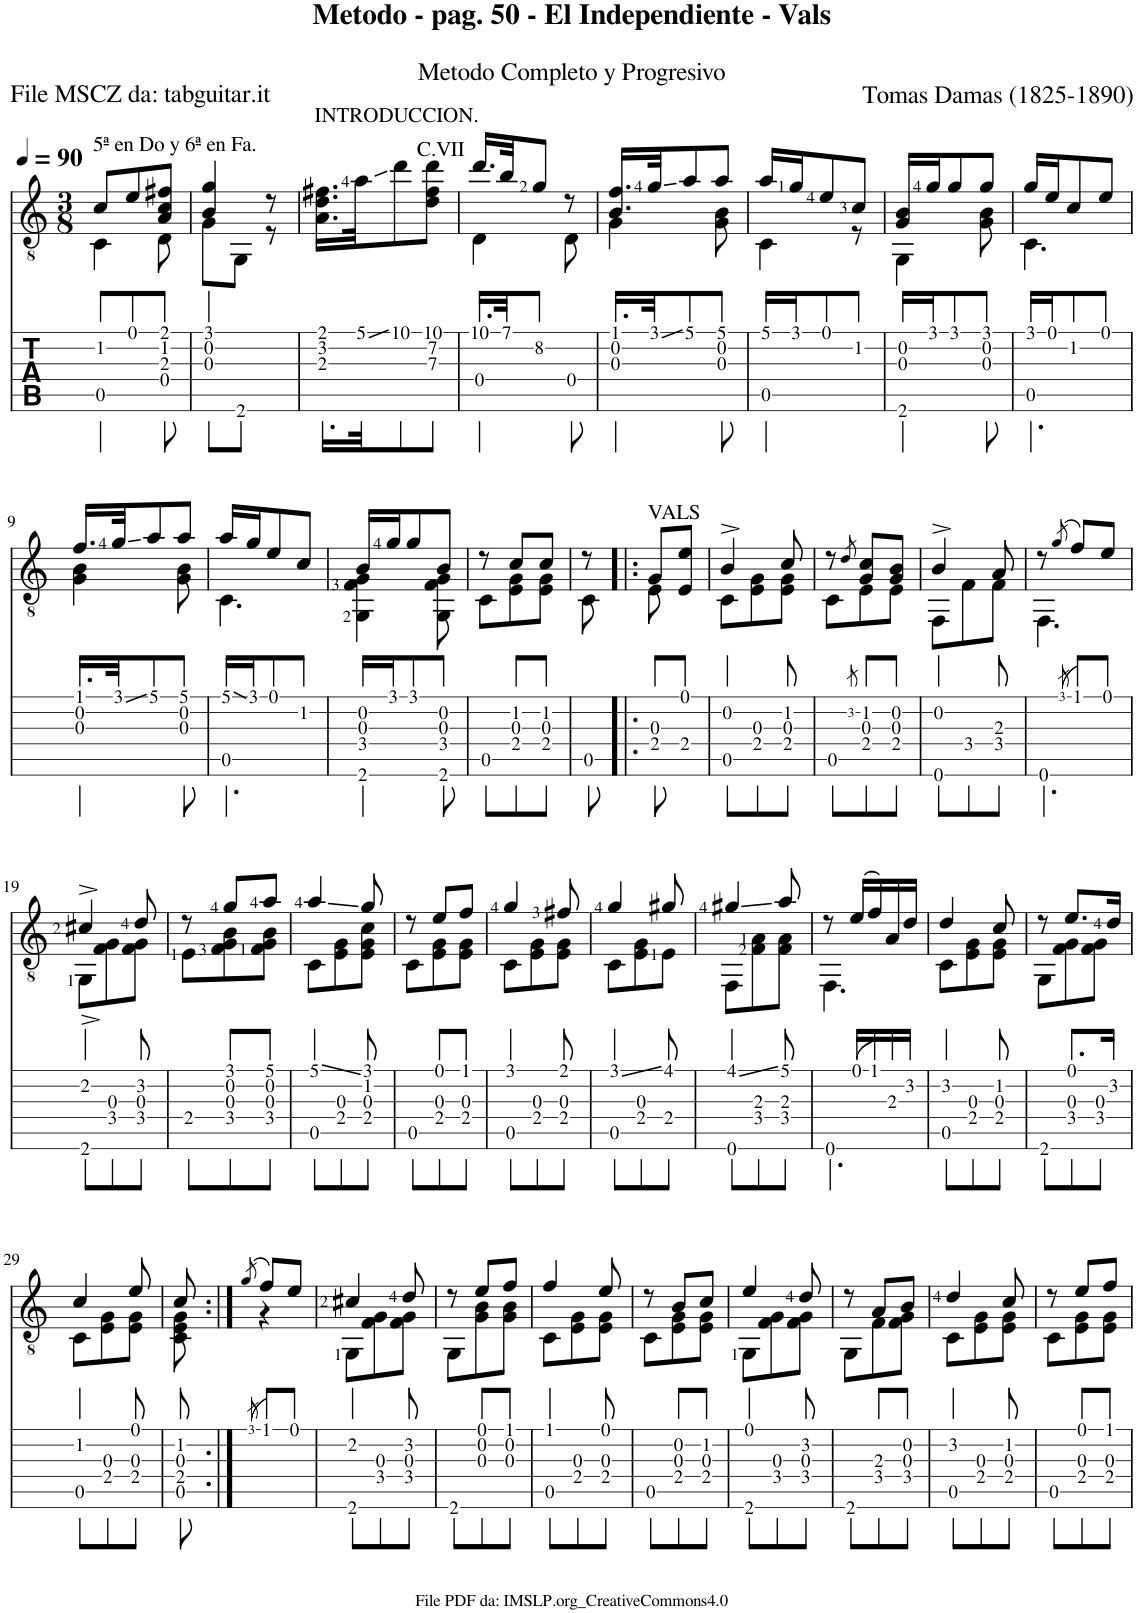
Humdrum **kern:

**kern	**kern
*part2	*part1
*staff2	*staff1
*I"Chitarra classica (Intavolatura)	*I"Guitar
*stria6	*
*	*clefGv2
*	*Trd-7c-12
*k[]	*k[]
*M3/8	*M3/8
*MM90	*MM90
=1	=1
*^	*^
!	!	!LO:TX:a:t=5ª en Do y 6ª en Fa.	!
8c/L	4C\	8c/L	4C\
8e/	.	8e/	.
8A/ 8c/ 8f#X/J	8D\	8A/ 8c/ 8f#X/J	8D\
=2	=2	=2	=2
4B/ 4g/	8G\L	4B/ 4g/	8G\L
.	8GG\J	.	8GG\J
8r	8r	8r	8r
=3	=3	=3	=3
!	!	!LO:TX:a:t=INTRODUCCION.	!
*v	*v	*	*
*	*v	*v
16.A\ 16.d\ 16.f#X\LL	16.A\ 16.d\ 16.f#X\LL
32a\JK	32a\JK
8dd\	8dd\
!	!LO:TX:a:t=C.VII
8d\ 8f#\ 8dd\J	8d\ 8f#\ 8dd\J
=4	=4
*^	*^
16.dd/LL	4D\	16.dd/LL	4D\
32b/JK	.	32b/JK	.
8g/J	.	8g/J	.
8r	8D\	8r	8D\
=5	=5	=5	=5
16.B/ 16.f/LL	4G\	16.B/ 16.f/LL	4G\
32g/JK	.	32g/JK	.
8a/	.	8a/	.
8a/J	8G\ 8B\	8a/J	8G\ 8B\
=6	=6	=6	=6
16a/LL	4C\	16a/LL	4C\
16g/J	.	16g/J	.
8e/	.	8e/	.
8c/J	8r	8c/J	8r
=7	=7	=7	=7
16G/ 16B/LL	4GG\	16G/ 16B/LL	4GG\
16g/J	.	16g/J	.
8g/	.	8g/	.
8g/J	8G\ 8B\	8g/J	8G\ 8B\
=8	=8	=8	=8
16g/LL	4.C\	16g/LL	4.C\
16e/J	.	16e/J	.
8c/	.	8c/	.
8e/J	.	8e/J	.
!!LO:LB:g=z	!!
=9	=9	=9	=9
16.f/LL	4G\ 4B\	16.f/LL	4G\ 4B\
32g/JK	.	32g/JK	.
8a/	.	8a/	.
8a/J	8G\ 8B\	8a/J	8G\ 8B\
=10	=10	=10	=10
16a/LL	4.C\	16a/LL	4.C\
16g/J	.	16g/J	.
8e/	.	8e/	.
8c/J	.	8c/J	.
=11	=11	=11	=11
16B/LL	4GG\ 4F\ 4G\	16B/LL	4GG\ 4F\ 4G\
16g/J	.	16g/J	.
8g/	.	8g/	.
8B/J	8GG\ 8F\ 8G\	8B/J	8GG\ 8F\ 8G\
=12	=12	=12	=12
8r	8C\L	8r	8C\L
8c/L	8E\ 8G\	8c/L	8E\ 8G\
8c/J	8E\ 8G\J	8c/J	8E\ 8G\J
=13	=13	=13	=13
8r	8C\	8r	8C\
=14!|:	=14!|:	=14!|:	=14!|:
!	!	!LO:TX:a:t=VALS	!
8G/L	8E\	8G/L	8E\
8E/ 8e/J	8ryy	8E/ 8e/J	8ryy
=15	=15	=15	=15
4B/	8C\L	4B^/	8C\L
.	8E\ 8G\	.	8E\ 8G\
8c/	8E\ 8G\J	8c/	8E\ 8G\J
=16	=16	=16	=16
8r	8C\L	8r	8C\L
8qd/	.	8qd/	.
8G/ 8c/L	8E\	8G/ 8c/L	8E\
8G/ 8B/J	8E\J	8G/ 8B/J	8E\J
=17	=17	=17	=17
4B/	8FF\L	4B^/	8FF\L
.	8F\	.	8F\
8A/	8F\J	8A/	8F\J
=18	=18	=18	=18
8r	4.FF\	8r	4.FF\
(8qg/	.	(8qg/	.
8f/L)	.	8f/L)	.
8e/J	.	8e/J	.
!!LO:LB:g=z	!!
=19	=19	=19	=19
4c#X^/	8GG\L	4c#X^/	8GG\L
.	8F\ 8G\	.	8F\ 8G\
8d/	8F\ 8G\J	8d/	8F\ 8G\J
=20	=20	=20	=20
8r	8E\L	8r	8E\L
8g/L	8F\ 8G\ 8B\	8g/L	8F\ 8G\ 8B\
8a/J	8F\ 8G\ 8B\J	8a/J	8F\ 8G\ 8B\J
=21	=21	=21	=21
4a/	8C\L	4a/	8C\L
.	8E\ 8G\	.	8E\ 8G\
8g/	8E\ 8G\ 8c\J	8g/	8E\ 8G\ 8c\J
=22	=22	=22	=22
8r	8C\L	8r	8C\L
8e/L	8E\ 8G\	8e/L	8E\ 8G\
8f/J	8E\ 8G\J	8f/J	8E\ 8G\J
=23	=23	=23	=23
4g/	8C\L	4g/	8C\L
.	8E\ 8G\	.	8E\ 8G\
8f#X/	8E\ 8G\J	8f#X/	8E\ 8G\J
=24	=24	=24	=24
4g/	8C\L	4g/	8C\L
.	8E\ 8G\	.	8E\ 8G\
8g#X/	8E\J	8g#X/	8E\J
=25	=25	=25	=25
4g#X/	8FF\L	4g#X/	8FF\L
.	8F\ 8A\	.	8F\ 8A\
8a/	8F\ 8A\J	8a/	8F\ 8A\J
=26	=26	=26	=26
8r	4.FF\	8r	4.FF\
(16e/LL	.	(16e/LL	.
16f/)	.	16f/)	.
16A/	.	16A/	.
16d/JJ	.	16d/JJ	.
=27	=27	=27	=27
4d/	8C\L	4d/	8C\L
.	8E\ 8G\	.	8E\ 8G\
8c/	8E\ 8G\J	8c/	8E\ 8G\J
=28	=28	=28	=28
8r	8GG\L	8r	8GG\L
8.e/L	8F\ 8G\	8.e/L	8F\ 8G\
.	8F\ 8G\J	.	8F\ 8G\J
16d/Jk	.	16d/Jk	.
!!LO:LB:g=z	!!
=29	=29	=29	=29
4c/	8C\L	4c/	8C\L
.	8E\ 8G\	.	8E\ 8G\
8e/	8E\ 8G\J	8e/	8E\ 8G\J
=30	=30	=30	=30
8c/	8C\ 8E\ 8G\	8c/	8C\ 8E\ 8G\
=31:|!	=31:|!	=31:|!	=31:|!
(8qg/	.	(8qg/	.
8f/L)	4r	8f/L)	4r
8e/J	.	8e/J	.
=32	=32	=32	=32
4c#X/	8GG\L	4c#X/	8GG\L
.	8F\ 8G\	.	8F\ 8G\
8d/	8F\ 8G\J	8d/	8F\ 8G\J
=33	=33	=33	=33
8r	8GG\L	8r	8GG\L
8e/L	8G\ 8B\	8e/L	8G\ 8B\
8f/J	8G\ 8B\J	8f/J	8G\ 8B\J
=34	=34	=34	=34
4f/	8C\L	4f/	8C\L
.	8E\ 8G\	.	8E\ 8G\
8e/	8E\ 8G\J	8e/	8E\ 8G\J
=35	=35	=35	=35
8r	8C\L	8r	8C\L
8B/L	8E\ 8G\	8B/L	8E\ 8G\
8c/J	8E\ 8G\J	8c/J	8E\ 8G\J
=36	=36	=36	=36
4e/	8GG\L	4e/	8GG\L
.	8F\ 8G\	.	8F\ 8G\
8d/	8F\ 8G\J	8d/	8F\ 8G\J
=37	=37	=37	=37
8r	8GG\L	8r	8GG\L
8A/L	8F\	8A/L	8F\
8B/J	8F\ 8G\J	8B/J	8F\ 8G\J
=38	=38	=38	=38
4d/	8C\L	4d/	8C\L
.	8E\ 8G\	.	8E\ 8G\
8c/	8E\ 8G\J	8c/	8E\ 8G\J
=39	=39	=39	=39
8r	8C\L	8r	8C\L
8e/L	8E\ 8G\	8e/L	8E\ 8G\
8f/J	8E\ 8G\J	8f/J	8E\ 8G\J
*v	*v	*	*
*	*v	*v
=	=
*-	*-
